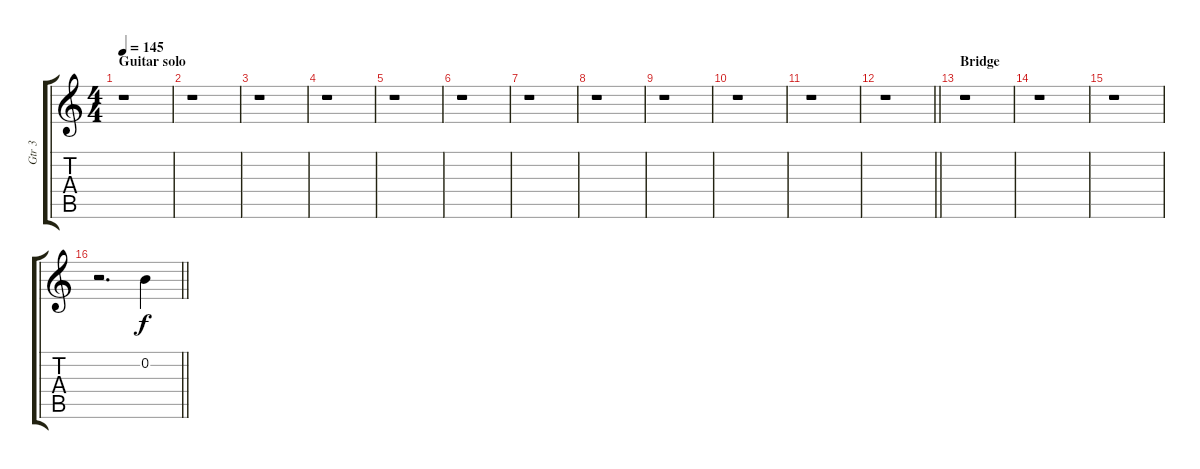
\track ("Gtr 3" "Gtr 3") {instrument overdrivenguitar}
\staff {score tabs}
\tuning (E4 B3 G3 D3 A2 E2) {hide}
\ts (4 4)
\section ("" "Guitar solo")
\tempo 145
\clef g2
\ks c
r.1{dy f} |
r.1 |
r.1 |
r.1 |
r.1 |
r.1 |
r.1 |
r.1 |
r.1 |
r.1 |
r.1 |
\barLineRight lightlight
r.1 |
\section ("" "Bridge")
r.1 |
r.1 |
r.1 |
\barLineRight lightlight
r.2{d} 0.2{sl}.4
